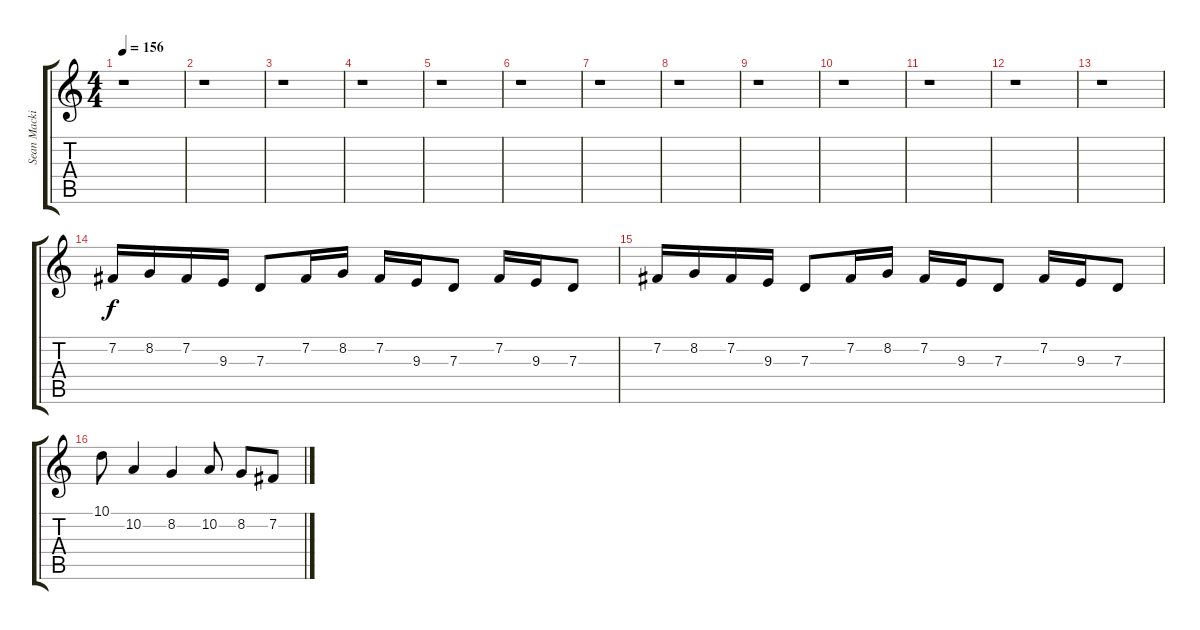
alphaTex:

\track ("Sean Mackin" "Sean Macki") {instrument violin}
\staff {score tabs}
\tuning (E4 B3 G3 D3 A2 E2) {hide}
\ts (4 4)
\tempo 156
\clef g2
\ks c
r.1{dy f} |
r.1 |
r.1 |
r.1 |
r.1 |
r.1 |
r.1 |
r.1 |
r.1 |
r.1 |
r.1 |
r.1 |
r.1 |
7.2.16 8.2.16 7.2.16 9.3.16 7.3.8 7.2.16 8.2.16 7.2.16 9.3.16 7.3.8 7.2.16 9.3.16 7.3.8 |
7.2.16 8.2.16 7.2.16 9.3.16 7.3.8 7.2.16 8.2.16 7.2.16 9.3.16 7.3.8 7.2.16 9.3.16 7.3.8 |
10.1.8 10.2.4 8.2.4 10.2.8 8.2.8 7.2.8
